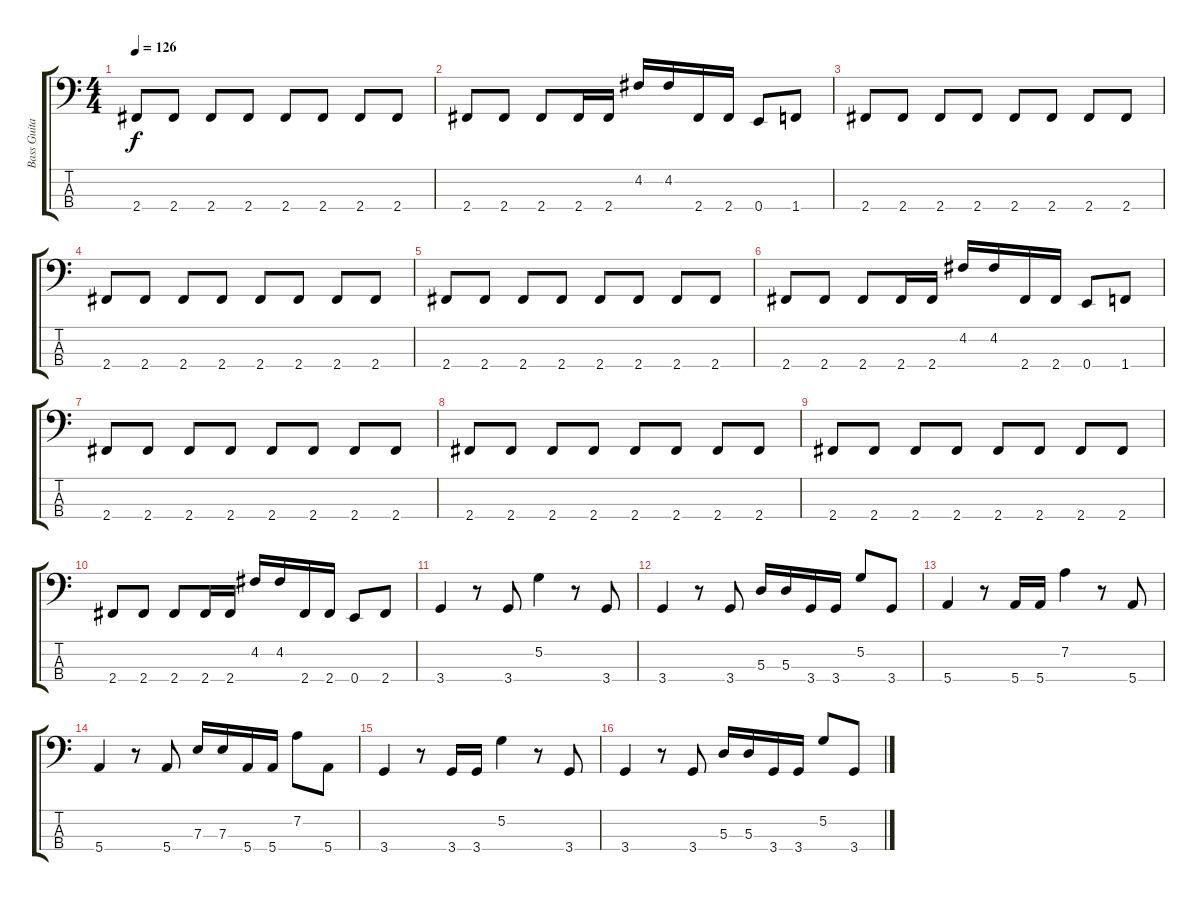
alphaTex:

\track ("Bass Guitar" "Bass Guita") {instrument electricbassfinger}
\staff {score tabs}
\tuning (G2 D2 A1 E1) {hide}
\ts (4 4)
\tempo 126
\clef f4
\ks c
2.4.8{dy f} 2.4.8 2.4.8 2.4.8 2.4.8 2.4.8 2.4.8 2.4.8 |
2.4.8 2.4.8 2.4.8 2.4.16 2.4.16 4.2.16 4.2.16 2.4.16 2.4.16 0.4.8 1.4.8 |
2.4.8 2.4.8 2.4.8 2.4.8 2.4.8 2.4.8 2.4.8 2.4.8 |
2.4.8 2.4.8 2.4.8 2.4.8 2.4.8 2.4.8 2.4.8 2.4.8 |
2.4.8 2.4.8 2.4.8 2.4.8 2.4.8 2.4.8 2.4.8 2.4.8 |
2.4.8 2.4.8 2.4.8 2.4.16 2.4.16 4.2.16 4.2.16 2.4.16 2.4.16 0.4.8 1.4.8 |
2.4.8 2.4.8 2.4.8 2.4.8 2.4.8 2.4.8 2.4.8 2.4.8 |
2.4.8 2.4.8 2.4.8 2.4.8 2.4.8 2.4.8 2.4.8 2.4.8 |
2.4.8 2.4.8 2.4.8 2.4.8 2.4.8 2.4.8 2.4.8 2.4.8 |
2.4.8 2.4.8 2.4.8 2.4.16 2.4.16 4.2.16 4.2.16 2.4.16 2.4.16 0.4.8 2.4.8 |
3.4.4 r.8 3.4.8 5.2.4 r.8 3.4.8 |
3.4.4 r.8 3.4.8 5.3.16 5.3.16 3.4.16 3.4.16 5.2.8 3.4.8 |
5.4.4 r.8 5.4.16 5.4.16 7.2.4 r.8 5.4.8 |
5.4.4 r.8 5.4.8 7.3.16 7.3.16 5.4.16 5.4.16 7.2.8 5.4.8 |
3.4.4 r.8 3.4.16 3.4.16 5.2.4 r.8 3.4.8 |
3.4.4 r.8 3.4.8 5.3.16 5.3.16 3.4.16 3.4.16 5.2.8 3.4.8
